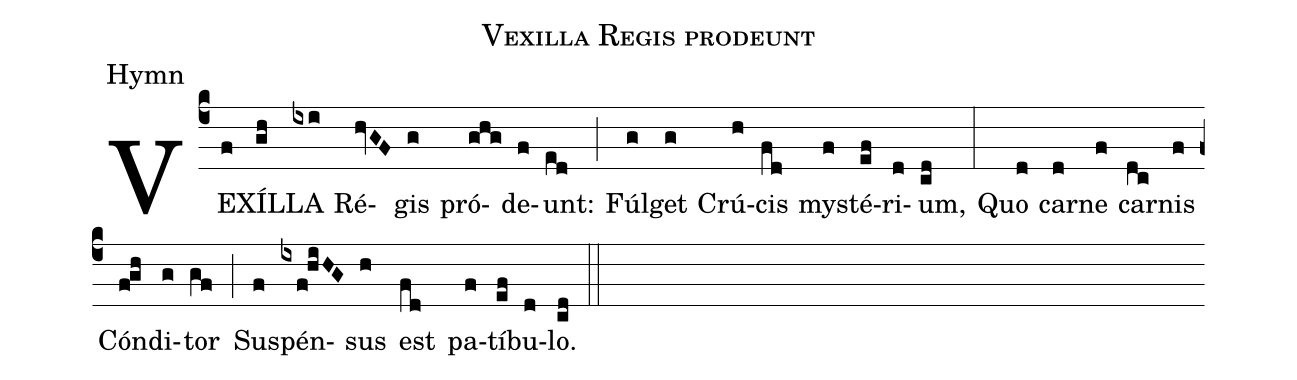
name:Vexilla Regis prodeunt;
annotation:Hymn;
mode:I.;
office-part:Hymn;
%%
(c4) VE(f)XÍL(gh)LA(ixi) Ré(hvGF)gis(g) pró(ghg)de(f)unt:(ed) (;) Fúl(g)get(g) Crú(h)cis(fd) my(f)sté(ef)ri(d)um,(cd) (:) Quo(d) car(d)ne(f) car(dc)nis(f) Cón(f!gh)di(g)tor(gf) (;) Su(f)spén(ixf!hiHG)sus(h) est(fd) pa(f)tí(ef)bu(d)lo.(cd) (::)
